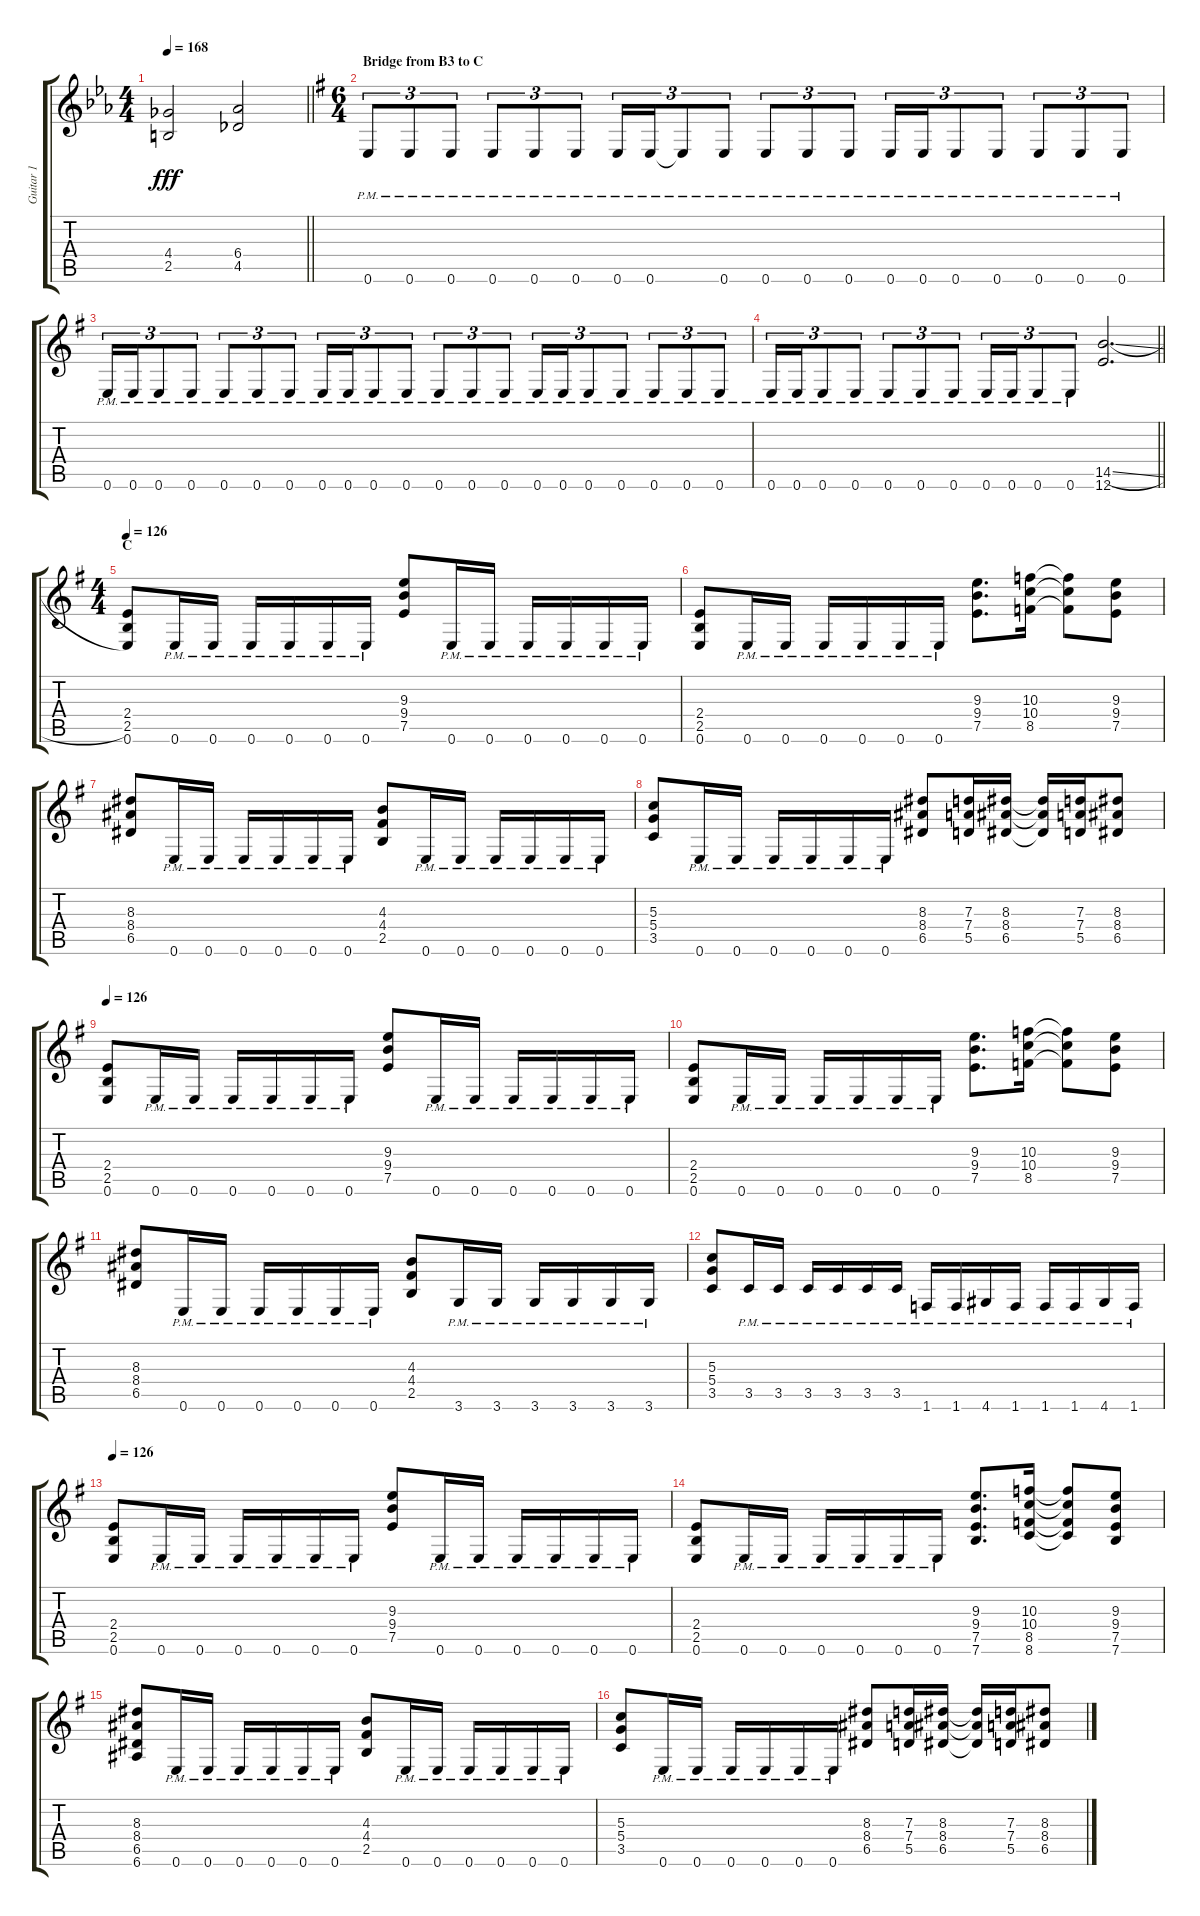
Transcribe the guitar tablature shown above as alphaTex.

\track ("Guitar 1" "Guitar 1") {instrument distortionguitar}
\staff {score tabs}
\tuning (E4 B3 G3 D3 A2 E2) {hide}
\ts (4 4)
\tempo 168
\clef g2
\barLineRight lightlight
\ks cminor
(4.4 2.5).2{dy fff} (6.4 4.5).2 |
\ts (6 4)
\section ("" "Bridge from B3 to C")
\ks eminor
0.6{pm}.8{tu (3 2)} 0.6{pm}.8{tu (3 2)} 0.6{pm}.8{tu (3 2) beam split} 0.6{pm}.8{tu (3 2)} 0.6{pm}.8{tu (3 2)} 0.6{pm}.8{tu (3 2) beam split} 0.6{pm}.16{tu (3 2)} 0.6{pm}.16{tu (3 2)} 0.6{pm t}.8{tu (3 2)} 0.6{pm}.8{tu (3 2)} 0.6{pm}.8{tu (3 2) beam merge} 0.6{pm}.8{tu (3 2) beam merge} 0.6{pm}.8{tu (3 2) beam split} 0.6{pm}.16{tu (3 2) beam merge} 0.6{pm}.16{tu (3 2) beam merge} 0.6{pm}.8{tu (3 2) beam merge} 0.6{pm}.8{tu (3 2) beam split} 0.6{pm}.8{tu (3 2) beam merge} 0.6{pm}.8{tu (3 2) beam merge} 0.6{pm}.8{tu (3 2)} |
0.6{pm}.16{tu (3 2)} 0.6{pm}.16{tu (3 2)} 0.6{pm}.8{tu (3 2)} 0.6{pm}.8{tu (3 2) beam split} 0.6{pm}.8{tu (3 2)} 0.6{pm}.8{tu (3 2)} 0.6{pm}.8{tu (3 2) beam split} 0.6{pm}.16{tu (3 2)} 0.6{pm}.16{tu (3 2)} 0.6{pm}.8{tu (3 2)} 0.6{pm}.8{tu (3 2)} 0.6{pm}.8{tu (3 2)} 0.6{pm}.8{tu (3 2)} 0.6{pm}.8{tu (3 2) beam split} 0.6{pm}.16{tu (3 2)} 0.6{pm}.16{tu (3 2)} 0.6{pm}.8{tu (3 2)} 0.6{pm}.8{tu (3 2) beam split} 0.6{pm}.8{tu (3 2)} 0.6{pm}.8{tu (3 2)} 0.6{pm}.8{tu (3 2)} |
\barLineRight lightlight
0.6{pm}.16{tu (3 2)} 0.6{pm}.16{tu (3 2)} 0.6{pm}.8{tu (3 2)} 0.6{pm}.8{tu (3 2) beam split} 0.6{pm}.8{tu (3 2)} 0.6{pm}.8{tu (3 2)} 0.6{pm}.8{tu (3 2) beam split} 0.6{pm}.16{tu (3 2)} 0.6{pm}.16{tu (3 2)} 0.6{pm}.8{tu (3 2)} 0.6{pm}.8{tu (3 2)} (14.5{sl} 12.6).2{d} |
\ts (4 4)
\section ("" "C")
\tempo 126
(2.4 2.5 0.6).8 0.6{pm}.16 0.6{pm}.16 0.6{pm}.16 0.6{pm}.16 0.6{pm}.16 0.6{pm}.16 (9.3 9.4 7.5).8 0.6{pm}.16 0.6{pm}.16 0.6{pm}.16 0.6{pm}.16 0.6{pm}.16 0.6{pm}.16 |
(2.4 2.5 0.6).8 0.6{pm}.16 0.6{pm}.16 0.6{pm}.16 0.6{pm}.16 0.6{pm}.16 0.6{pm}.16 (9.3 9.4 7.5).8{d} (10.3 10.4 8.5).16 (10.3{t} 10.4{t} 8.5{t}).8 (9.3 9.4 7.5).8 |
(8.3 8.4 6.5).8 0.6{pm}.16 0.6{pm}.16 0.6{pm}.16 0.6{pm}.16 0.6{pm}.16 0.6{pm}.16 (4.3 4.4 2.5).8 0.6{pm}.16 0.6{pm}.16 0.6{pm}.16 0.6{pm}.16 0.6{pm}.16 0.6{pm}.16 |
(5.3 5.4 3.5).8 0.6{pm}.16 0.6{pm}.16 0.6{pm}.16 0.6{pm}.16 0.6{pm}.16 0.6{pm}.16 (8.3 8.4 6.5).8 (7.3 7.4 5.5).16 (8.3 8.4 6.5).16 (8.3{t} 8.4{t} 6.5{t}).16 (7.3 7.4 5.5).16 (8.3 8.4 6.5).8 |
\tempo 126
(2.4 2.5 0.6).8 0.6{pm}.16 0.6{pm}.16 0.6{pm}.16 0.6{pm}.16 0.6{pm}.16 0.6{pm}.16 (9.3 9.4 7.5).8 0.6{pm}.16 0.6{pm}.16 0.6{pm}.16 0.6{pm}.16 0.6{pm}.16 0.6{pm}.16 |
(2.4 2.5 0.6).8 0.6{pm}.16 0.6{pm}.16 0.6{pm}.16 0.6{pm}.16 0.6{pm}.16 0.6{pm}.16 (9.3 9.4 7.5).8{d} (10.3 10.4 8.5).16 (10.3{t} 10.4{t} 8.5{t}).8 (9.3 9.4 7.5).8 |
(8.3 8.4 6.5).8 0.6{pm}.16 0.6{pm}.16 0.6{pm}.16 0.6{pm}.16 0.6{pm}.16 0.6{pm}.16 (4.3 4.4 2.5).8 3.6{pm}.16 3.6{pm}.16 3.6{pm}.16 3.6{pm}.16 3.6{pm}.16 3.6{pm}.16 |
(5.3 5.4 3.5).8 3.5{pm}.16 3.5{pm}.16 3.5{pm}.16 3.5{pm}.16 3.5{pm}.16 3.5{pm}.16 1.6{pm}.16 1.6{pm}.16 4.6{pm}.16 1.6{pm}.16 1.6{pm}.16 1.6{pm}.16 4.6{pm}.16 1.6{pm}.16 |
\tempo 126
(2.4 2.5 0.6).8 0.6{pm}.16 0.6{pm}.16 0.6{pm}.16 0.6{pm}.16 0.6{pm}.16 0.6{pm}.16 (9.3 9.4 7.5).8 0.6{pm}.16 0.6{pm}.16 0.6{pm}.16 0.6{pm}.16 0.6{pm}.16 0.6{pm}.16 |
(2.4 2.5 0.6).8 0.6{pm}.16 0.6{pm}.16 0.6{pm}.16 0.6{pm}.16 0.6{pm}.16 0.6{pm}.16 (9.3 9.4 7.5 7.6).8{d} (10.3 10.4 8.5 8.6).16 (10.3{t} 10.4{t} 8.5{t} 8.6{t}).8 (9.3 9.4 7.5 7.6).8 |
(8.3 8.4 6.5 6.6).8 0.6{pm}.16 0.6{pm}.16 0.6{pm}.16 0.6{pm}.16 0.6{pm}.16 0.6{pm}.16 (4.3 4.4 2.5).8 0.6{pm}.16 0.6{pm}.16 0.6{pm}.16 0.6{pm}.16 0.6{pm}.16 0.6{pm}.16 |
(5.3 5.4 3.5).8 0.6{pm}.16 0.6{pm}.16 0.6{pm}.16 0.6{pm}.16 0.6{pm}.16 0.6{pm}.16 (8.3 8.4 6.5).8 (7.3 7.4 5.5).16 (8.3 8.4 6.5).16 (8.3{t} 8.4{t} 6.5{t}).16 (7.3 7.4 5.5).16 (8.3 8.4 6.5).8
